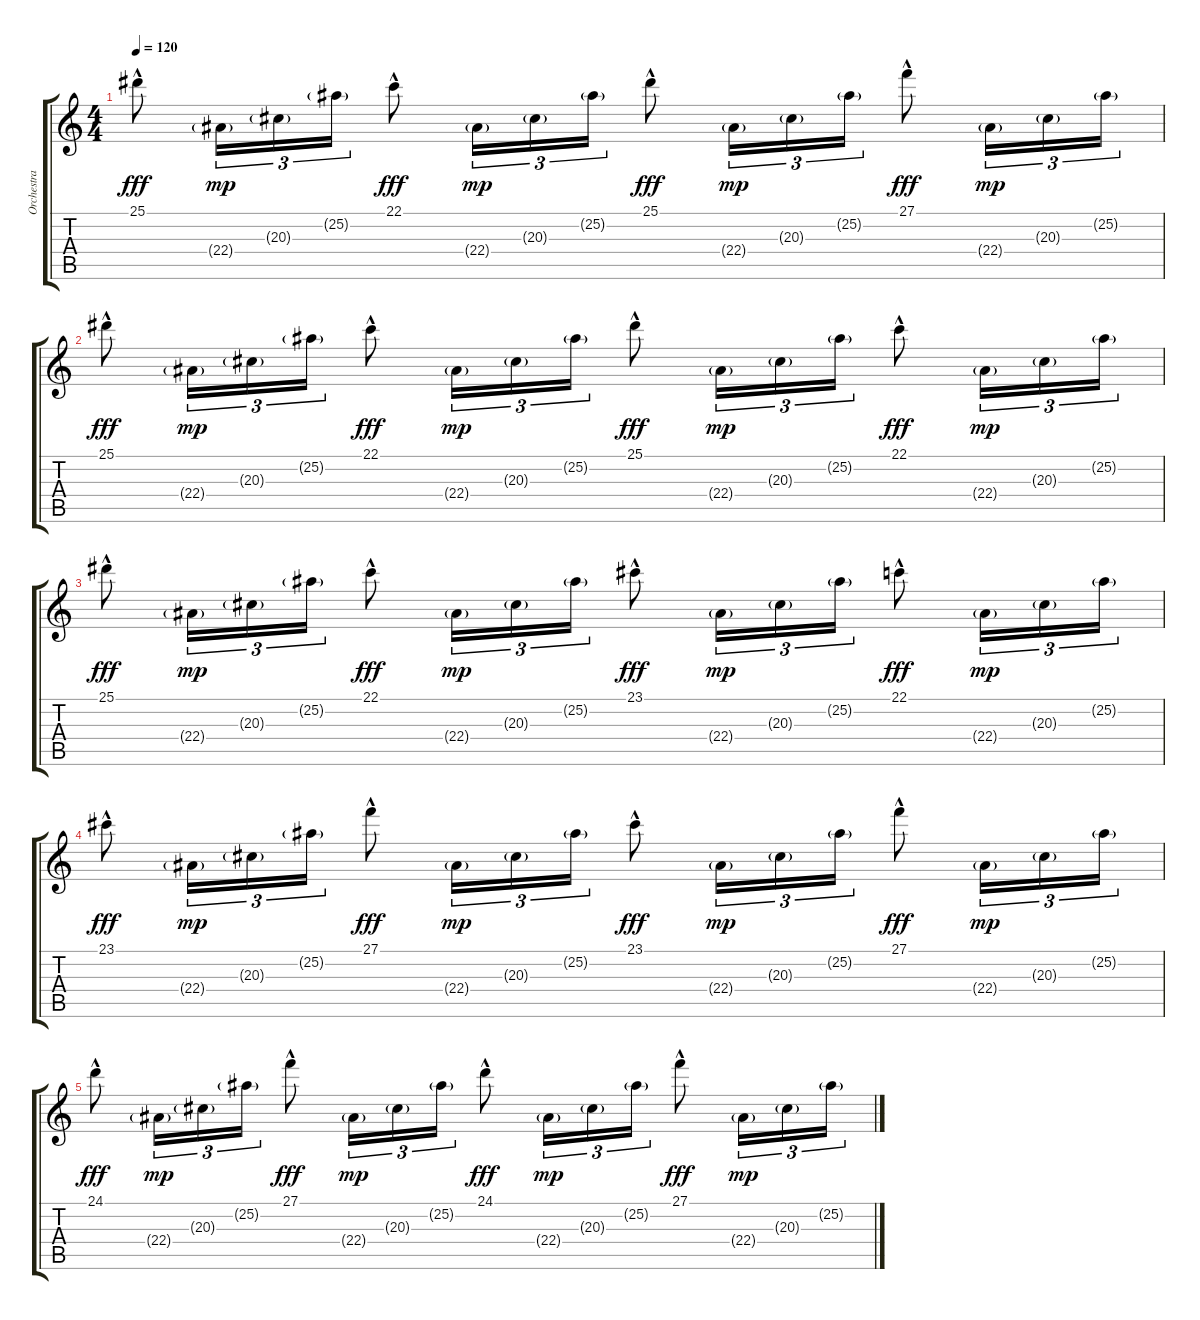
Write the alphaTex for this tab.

\track ("Orchestra Pizzicato" "Orchestra ") {instrument stringensemble1}
\staff {score tabs}
\tuning (D4 A3 F3 C3 G2 C2) {hide}
\ts (4 4)
\tempo 120
\clef g2
\ks c
25.1{hac}.8{dy fff} 22.4{g}.16{tu (3 2) dy mp} 20.3{g}.16{tu (3 2)} 25.2{g}.16{tu (3 2)} 22.1{hac}.8{dy fff} 22.4{g}.16{tu (3 2) dy mp} 20.3{g}.16{tu (3 2)} 25.2{g}.16{tu (3 2)} 25.1{hac}.8{dy fff} 22.4{g}.16{tu (3 2) dy mp} 20.3{g}.16{tu (3 2)} 25.2{g}.16{tu (3 2)} 27.1{hac}.8{dy fff} 22.4{g}.16{tu (3 2) dy mp} 20.3{g}.16{tu (3 2)} 25.2{g}.16{tu (3 2)} |
25.1{hac}.8{dy fff volume 0} 22.4{g}.16{tu (3 2) dy mp} 20.3{g}.16{tu (3 2)} 25.2{g}.16{tu (3 2)} 22.1{hac}.8{dy fff} 22.4{g}.16{tu (3 2) dy mp} 20.3{g}.16{tu (3 2)} 25.2{g}.16{tu (3 2)} 25.1{hac}.8{dy fff} 22.4{g}.16{tu (3 2) dy mp} 20.3{g}.16{tu (3 2)} 25.2{g}.16{tu (3 2)} 22.1{hac}.8{dy fff} 22.4{g}.16{tu (3 2) dy mp} 20.3{g}.16{tu (3 2)} 25.2{g}.16{tu (3 2)} |
25.1{hac}.8{dy fff} 22.4{g}.16{tu (3 2) dy mp} 20.3{g}.16{tu (3 2)} 25.2{g}.16{tu (3 2)} 22.1{hac}.8{dy fff} 22.4{g}.16{tu (3 2) dy mp} 20.3{g}.16{tu (3 2)} 25.2{g}.16{tu (3 2)} 23.1{hac}.8{dy fff} 22.4{g}.16{tu (3 2) dy mp} 20.3{g}.16{tu (3 2)} 25.2{g}.16{tu (3 2)} 22.1{hac}.8{dy fff} 22.4{g}.16{tu (3 2) dy mp} 20.3{g}.16{tu (3 2)} 25.2{g}.16{tu (3 2)} |
23.1{hac}.8{dy fff} 22.4{g}.16{tu (3 2) dy mp} 20.3{g}.16{tu (3 2)} 25.2{g}.16{tu (3 2)} 27.1{hac}.8{dy fff} 22.4{g}.16{tu (3 2) dy mp} 20.3{g}.16{tu (3 2)} 25.2{g}.16{tu (3 2)} 23.1{hac}.8{dy fff} 22.4{g}.16{tu (3 2) dy mp} 20.3{g}.16{tu (3 2)} 25.2{g}.16{tu (3 2)} 27.1{hac}.8{dy fff} 22.4{g}.16{tu (3 2) dy mp} 20.3{g}.16{tu (3 2)} 25.2{g}.16{tu (3 2)} |
24.1{hac}.8{dy fff} 22.4{g}.16{tu (3 2) dy mp} 20.3{g}.16{tu (3 2)} 25.2{g}.16{tu (3 2)} 27.1{hac}.8{dy fff} 22.4{g}.16{tu (3 2) dy mp} 20.3{g}.16{tu (3 2)} 25.2{g}.16{tu (3 2)} 24.1{hac}.8{dy fff} 22.4{g}.16{tu (3 2) dy mp} 20.3{g}.16{tu (3 2)} 25.2{g}.16{tu (3 2)} 27.1{hac}.8{dy fff} 22.4{g}.16{tu (3 2) dy mp} 20.3{g}.16{tu (3 2)} 25.2{g}.16{tu (3 2)}
